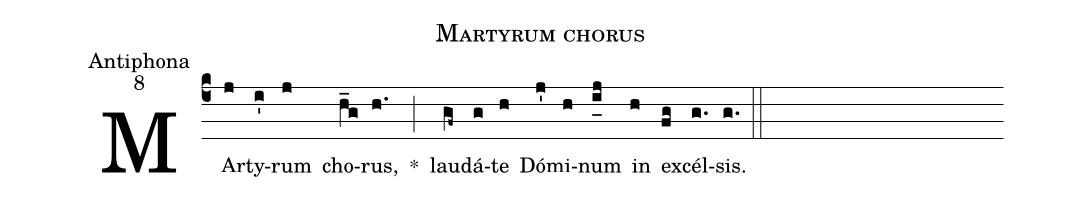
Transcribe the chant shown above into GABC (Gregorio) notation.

name:Martyrum chorus;
office-part:Antiphona;
mode:8;
%%
(c4) MAr(j)ty(i')rum(j) cho(h_g)rus,(h.) *(;) lau(gf~)dá(g)te(h) Dó(j')mi(h)num(i_[uh:l]j) in(h) ex(fg)cél(g.)sis.(g.) (::)
%<eu>E(j) u(j) o(h) u(j) a(k) e.</eu>(j.) (::)
